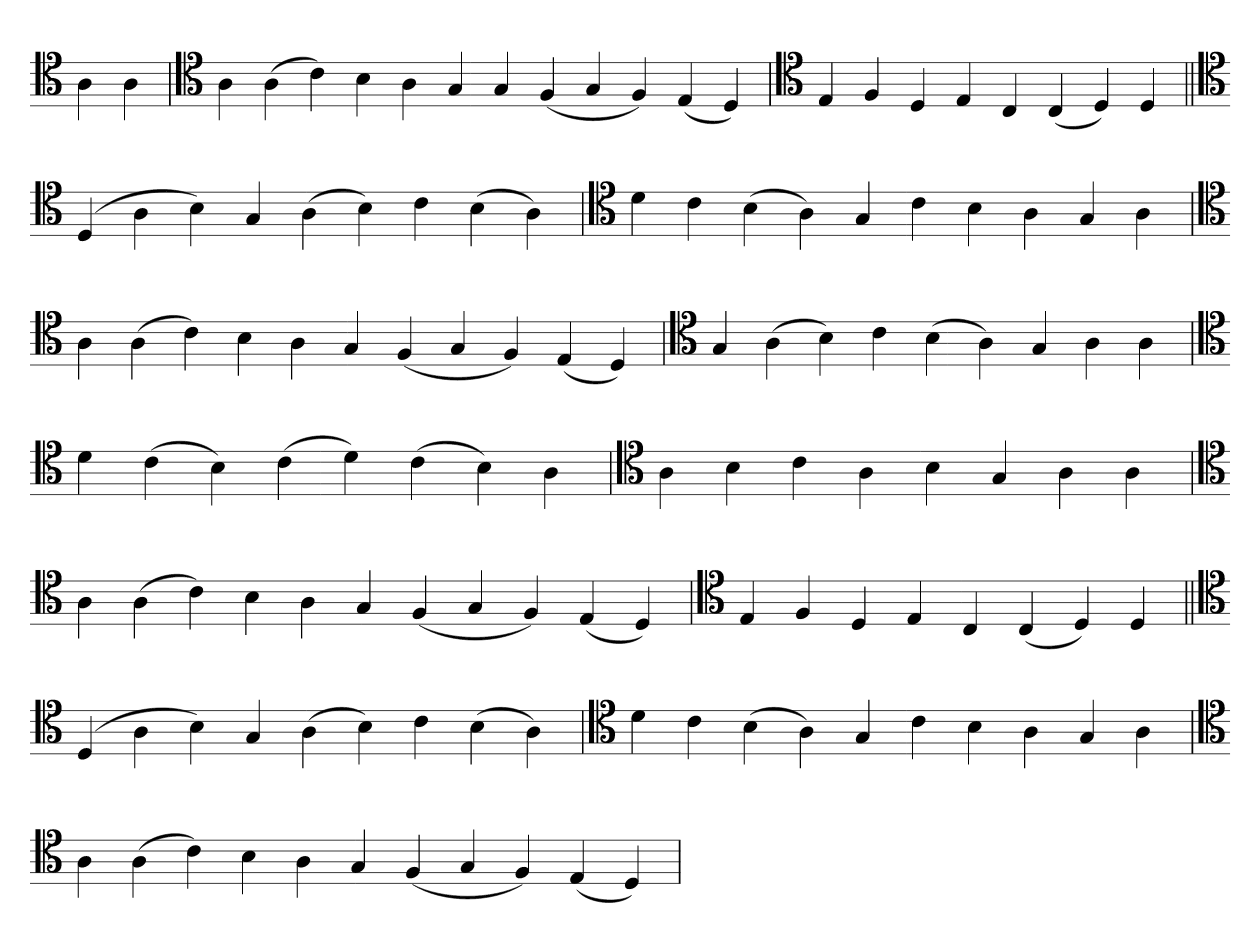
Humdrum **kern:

**kern
*part1
*staff1
*clefC4
=
4A
4A
='
*clefC4
4A
(4A
4c)
4B
4A
4G
4G
(4F
4G
4F)
(4E
4D)
=`
*clefC4
4E
4F
4D
4E
4C
(4C
4D)
4D
=||
*clefC4
(4D
4A
4B)
4G
(4A
4B)
4c
(4B
4A)
=`
*clefC4
4d
4c
(4B
4A)
4G
4c
4B
4A
4G
4A
='
*clefC4
4A
(4A
4c)
4B
4A
4G
(4F
4G
4F)
(4E
4D)
=`
*clefC4
4G
(4A
4B)
4c
(4B
4A)
4G
4A
4A
=
*clefC4
4d
(4c
4B)
(4c
4d)
(4c
4B)
4A
=`
*clefC4
4A
4B
4c
4A
4B
4G
4A
4A
='
*clefC4
4A
(4A
4c)
4B
4A
4G
(4F
4G
4F)
(4E
4D)
=`
*clefC4
4E
4F
4D
4E
4C
(4C
4D)
4D
=||
*clefC4
(4D
4A
4B)
4G
(4A
4B)
4c
(4B
4A)
=`
*clefC4
4d
4c
(4B
4A)
4G
4c
4B
4A
4G
4A
='
*clefC4
4A
(4A
4c)
4B
4A
4G
(4F
4G
4F)
(4E
4D)
=`
*-
